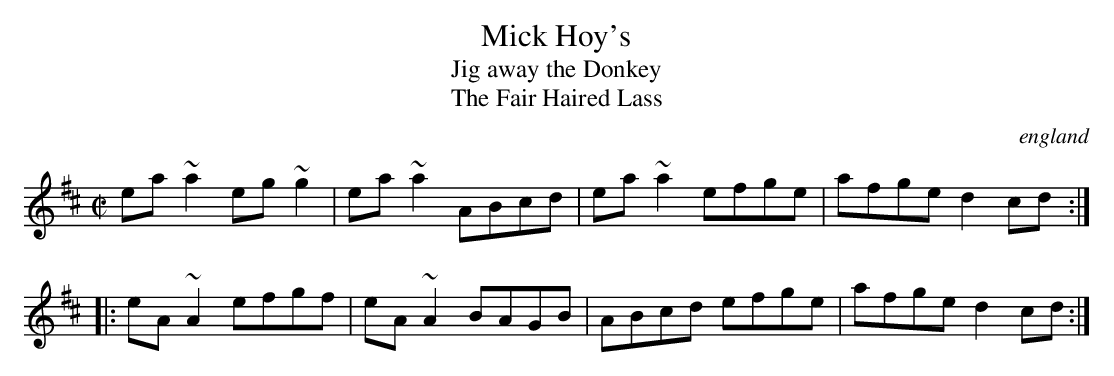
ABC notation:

X:1
T:Mick Hoy's
T:Jig away the Donkey
T:Fair Haired Lass, The
O:england
M:C|
K:Amix
ea~a2 eg~g2|ea~a2 ABcd|ea~a2 efge|afge d2cd:|
|:eA~A2 efgf|eA~A2 BAGB|ABcd efge|afge d2cd:|
